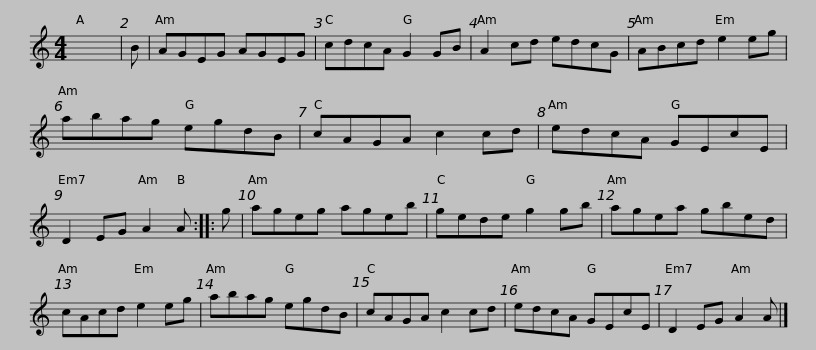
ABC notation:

X:1
L:1/8
M:4/4
I:linebreak $
K:C
V:1 treble
V:1
 x8 | B | AGEG AGEG | cdcA G2 GB | A2 cd edcG | %5
 ABcd e2 eg | abag egdB |$ cAGA c2 cd | edcA GEcE | D2 EG A2 A :: %10
 g | ageg ageb | gede g2 gb |$ agea gbed | cAcd e2 eg | %15
 abag egdB | cAGA c2 cd | edcA GEcE | D2 EG A2 A |] %19
